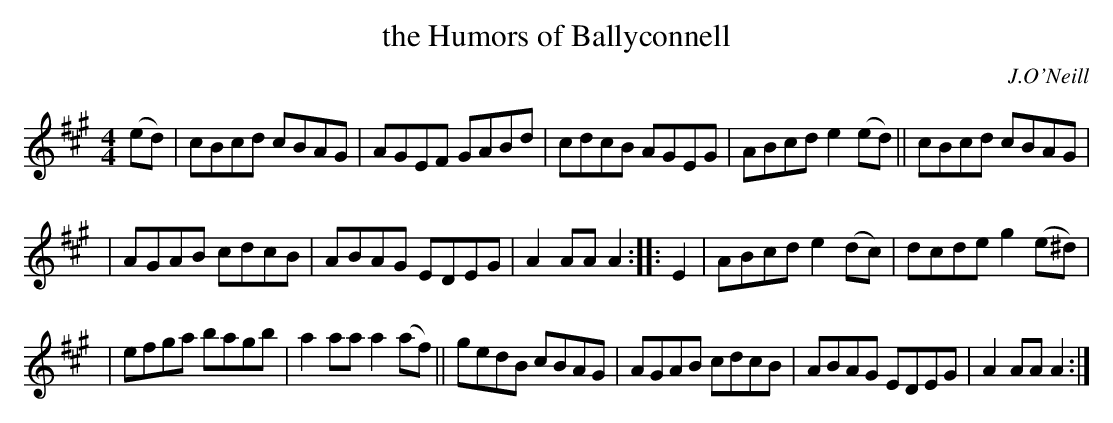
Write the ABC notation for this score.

X:1
T: the Humors of Ballyconnell
O: J.O'Neill
M: 4/4
L: 1/8
K: A
(ed) | cBcd cBAG | AGEF GABd | cdcB AGEG | ABcd e2(ed) || cBcd cBAG |
| AGAB cdcB | ABAG EDEG | A2AA A2 :: E2 | ABcd e2(dc) | dcde g2(e^d) |
| efga bagb | a2aa a2(af) || gedB cBAG | AGAB cdcB | ABAG EDEG | A2AA A2 :|
